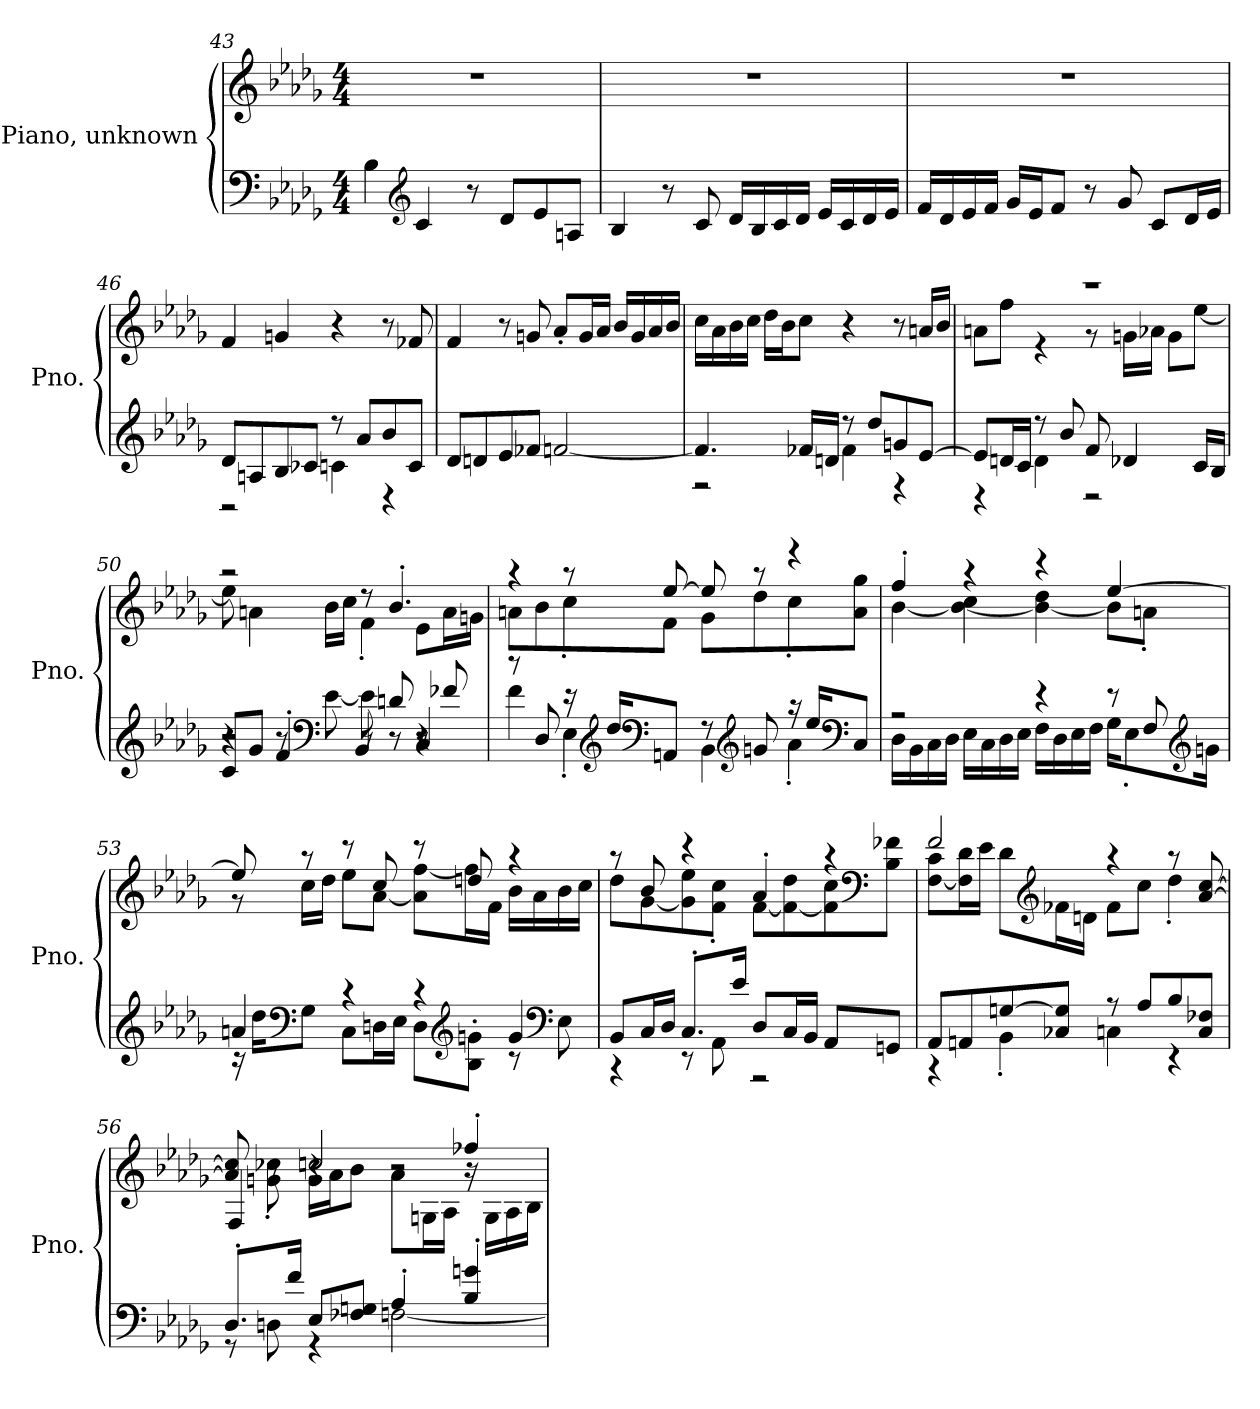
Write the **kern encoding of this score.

**kern	**kern
*part1	*part1
*staff2	*staff1
*I"Piano, unknown	*
*I'Pno.	*
*clefF4	*clefG2
*k[b-e-a-d-g-]	*k[b-e-a-d-g-]
*M4/4	*M4/4
=43	=43
4B-\	1r
*clefG2	*
4c/	.
8r	.
8d-/L	.
8e-/	.
8An/J	.
=44	=44
4B-/	1r
8r	.
8c/	.
16d-/LL	.
16B-/	.
16c/	.
16d-/JJ	.
16e-/LL	.
16c/	.
16d-/	.
16e-/JJ	.
!!LO:LB:g=z
=45	=45
16f/LL	1r
16d-/	.
16e-/	.
16f/JJ	.
16g-/LL	.
16e-/J	.
8f/J	.
8r	.
8g-/	.
8c/L	.
16d-/L	.
16e-/JJ	.
=46	=46
*^	*
8d-/L	2r	4f/
8An/	.	.
8B-/	.	4gn/
8c-X/J	.	.
8r	4cn\	4r
8a-/L	.	.
8b-/	4r	8r
8c/J	.	8f-X/
*v	*v	*
=47	=47
8d-/L	4f/
8dn/	.
8e-/	8r
8f-X/J	8gn/
[2fn/	8a-'/L
.	16g/L
.	16a-/JJ
.	16b-/LL
.	16g/
.	16a-/
.	16b-/JJ
!!LO:LB:g=z
=48	=48
*^	*
4.f/]	2r	16cc\LL
.	.	16a-\
.	.	16b-\
.	.	16cc\JJ
.	.	16dd-\LL
.	.	16b-\J
16f-X/LL	.	8cc\J
16dn/JJ	.	.
8r	4f-\	4r
8dd-/L	.	.
8gn/	4r	8r
[8e-/J	.	16an/LL
.	.	16b-/JJ
=49	=49	=49
*	*	*^
8e-/L]	4r	1r	8an\L
16dn/L	.	.	8ff\J
16c/JJ	.	.	.
8r	4d\	.	4r
8b-/	.	.	.
8f/	2r	.	8r
4d-X/	.	.	16gn\LL
.	.	.	16a-X\JJ
.	.	.	8g\L
16c/LL	.	.	[8ee-\J
16B-/JJ	.	.	.
!!LO:PB:g=z	!!
=50	=50	=50	=50
*	*^	*	*
8c/L	4r	2r	2r	8ee-\]
8g-/J	.	.	.	4an\
4f'/	8r	.	.	.
*clefF4	*	*	*	*
.	[8e-\	.	.	16b-\LL
.	.	.	.	16cc\JJ
8r	8e-\]	4BB-/	8r	4f'\
8dn/	8r	.	4.b-'/	.
8r	4r	4C/	.	8e-\L
8f-X/	.	.	.	16a\L
.	.	.	.	16gn\JJ
*	*v	*v	*	*
=51	=51	=51	=51
8r	4f\	4r	8an\L
8D-/	.	.	8b-\
16r	4E-'\	8r	8cc'\
*clefG2	*	*	*
16dd-/KL	.	.	.
*clefF4	*	*	*
8AAn/J	.	[8ee-/	8f\J
8r	4BB-\	8ee-/]	8g-\L
*clefG2	*	*	*
8gn/	.	8r	8dd-\
16r	4a-'\	4r	8cc'\
16ee-/KL	.	.	.
*clefF4	*	*	*
8C/J	.	.	8a\ 8gg-\J
!!LO:LB:g=z	!!
=52	=52	=52	=52
2r	16D-\LL	4ff'/	[4b-\
.	16BB-\	.	.
.	16C\	.	.
.	16D-\JJ	.	.
.	16E-\LL	4r	4b-\_ 4cc\
.	16C\	.	.
.	16D-\	.	.
.	16E-\JJ	.	.
4r	16F\LL	4r	4b-\_ 4dd-\
.	16D-\	.	.
.	16E-\	.	.
.	16F\JJ	.	.
8r	16G-\KL	[4ee-/	8b-\L]
.	8E-'\	.	.
8F/	.	.	8an'\J
*clefG2	*	*	*
.	16gn\Jk	.	.
=53	=53	=53	=53
4an/	16r	8ee-/]	8r
.	16dd-\KL	.	.
*clefF4	*	*	*
.	8G-\J	8r	16cc\LL
.	.	.	16dd-\JJ
4r	8C\L	8r	8ee-\L
.	16Dn\L	8cc/	[8a-\J
.	16E-\JJ	.	.
4r	8D\L	8r	8a-\] [8ff\L
*clefG2	*	*	*
.	8B-\' 8gn\'J	8ddn/	16ff\L]
.	.	.	16f\JJ
4g/	8r	4r	16b-\LL
.	.	.	16a-\
*clefF4	*	*	*
.	8E-\	.	16b-\
.	.	.	16cc\JJ
!!LO:LB:g=z	!!
=54	=54	=54	=54
8BB-/L	4r	8r	8dd-\L
16C/L	.	8b-/	[8g-\
16D-/JJ	.	.	.
8.C'/L	8r	4r	8g-\] 8ee-\
.	8AA-\	.	8f\' 8cc\'J
16e-/Jk	.	.	.
8D-/L	2r	4a-'/	[8f\L
16C/L	.	.	8f\_ 8dd-\
16BB-/JJ	.	.	.
8AA-/L	.	4r	8f\] 8cc\
*	*	*clefF4	*
8GGn/J	.	.	8B-\ 8f-X\J
=55	=55	=55	=55
8AA-/L	4r	2f/	[8F\ 8c\L
8AAn/	.	.	16F\] 16d-\L
.	.	.	16e-\JJ
[8Gn/	4BB-'\	.	8d-\L
*	*	*clefG2	*
8C-X/ 8G/]J	.	.	16f-X\L
.	.	.	16dn\JJ
8r	4Cn\	4r	8f-\L
8A-/L	.	.	8cc\J
8B-/	4r	8r	4dd-'\
8C/ 8F-X/J	.	[8a-/ [8cc/	.
!!LO:LB:g=z
=56	=56	=56	=56
*	*	*	*^
8.D-'/L	8r	8a-/] 8cc/]	8r	4F/
.	8Dn\	8r	8gn\' 8cc-X\'	.
16f/Jk	.	.	.	.
8E-/L	4r	2ccn/	16g\LL	4r
.	.	.	16a-\J	.
8F-X/ 8Gn/J	.	.	8b-\J	.
4A-'/	[2Fn\	.	8a-\L	2r
.	.	.	16Gn\L	.
.	.	.	16A-\JJ	.
4B-/' 4gn/'	.	4ff-X'/	16r	.
.	.	.	16G\LL	.
.	.	.	16A-\	.
.	.	.	16B-\JJ	.
*v	*v	*	*	*
*	*v	*v	*v
=	=
*-	*-
